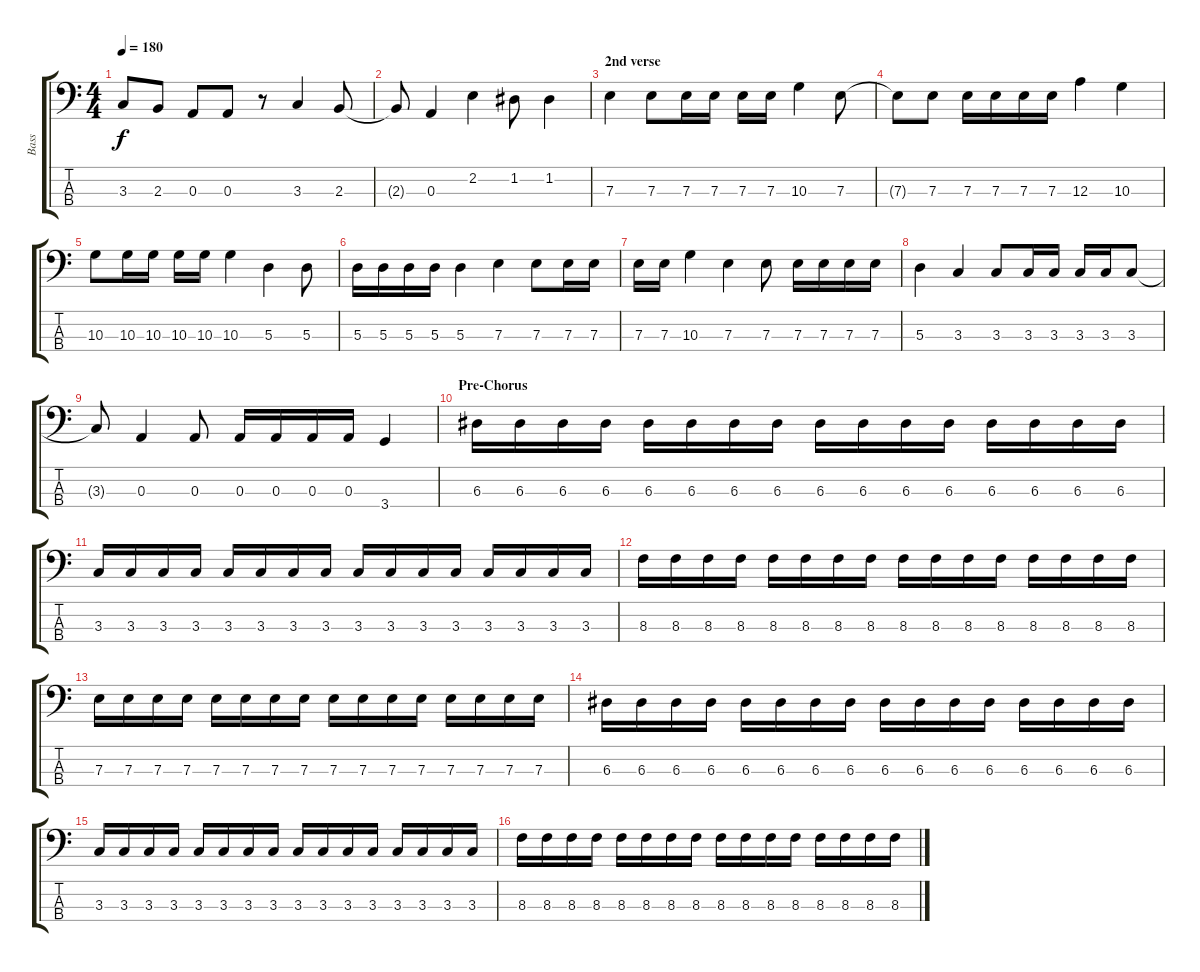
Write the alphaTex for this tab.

\track ("Bass" "Bass") {instrument electricbasspick}
\staff {score tabs}
\tuning (G2 D2 A1 E1) {hide}
\ts (4 4)
\tempo 180
\clef f4
\ks c
3.3.8{dy f} 2.3.8 0.3.8 0.3.8 r.8 3.3.4 2.3.8 |
2.3{t}.8 0.3.4 2.2.4 1.2.8 1.2.4 |
\section ("" "2nd verse")
7.3.4 7.3.8 7.3.16 7.3.16 7.3.16 7.3.16 10.3.4 7.3.8 |
7.3{t}.8 7.3.8 7.3.16 7.3.16 7.3.16 7.3.16 12.3.4 10.3.4 |
10.3.8 10.3.16 10.3.16 10.3.16 10.3.16 10.3.4 5.3.4 5.3.8 |
5.3.16 5.3.16 5.3.16 5.3.16 5.3.4 7.3.4 7.3.8 7.3.16 7.3.16 |
7.3.16 7.3.16 10.3.4 7.3.4 7.3.8 7.3.16 7.3.16 7.3.16 7.3.16 |
5.3.4 3.3.4 3.3.8 3.3.16 3.3.16 3.3.16 3.3.16 3.3.8 |
3.3{t}.8 0.3.4 0.3.8 0.3.16 0.3.16 0.3.16 0.3.16 3.4.4 |
\section ("" "Pre-Chorus")
6.3.16 6.3.16 6.3.16 6.3.16 6.3.16 6.3.16 6.3.16 6.3.16 6.3.16 6.3.16 6.3.16 6.3.16 6.3.16 6.3.16 6.3.16 6.3.16 |
3.3.16 3.3.16 3.3.16 3.3.16 3.3.16 3.3.16 3.3.16 3.3.16 3.3.16 3.3.16 3.3.16 3.3.16 3.3.16 3.3.16 3.3.16 3.3.16 |
8.3.16 8.3.16 8.3.16 8.3.16 8.3.16 8.3.16 8.3.16 8.3.16 8.3.16 8.3.16 8.3.16 8.3.16 8.3.16 8.3.16 8.3.16 8.3.16 |
7.3.16 7.3.16 7.3.16 7.3.16 7.3.16 7.3.16 7.3.16 7.3.16 7.3.16 7.3.16 7.3.16 7.3.16 7.3.16 7.3.16 7.3.16 7.3.16 |
6.3.16 6.3.16 6.3.16 6.3.16 6.3.16 6.3.16 6.3.16 6.3.16 6.3.16 6.3.16 6.3.16 6.3.16 6.3.16 6.3.16 6.3.16 6.3.16 |
3.3.16 3.3.16 3.3.16 3.3.16 3.3.16 3.3.16 3.3.16 3.3.16 3.3.16 3.3.16 3.3.16 3.3.16 3.3.16 3.3.16 3.3.16 3.3.16 |
8.3.16 8.3.16 8.3.16 8.3.16 8.3.16 8.3.16 8.3.16 8.3.16 8.3.16 8.3.16 8.3.16 8.3.16 8.3.16 8.3.16 8.3.16 8.3.16
